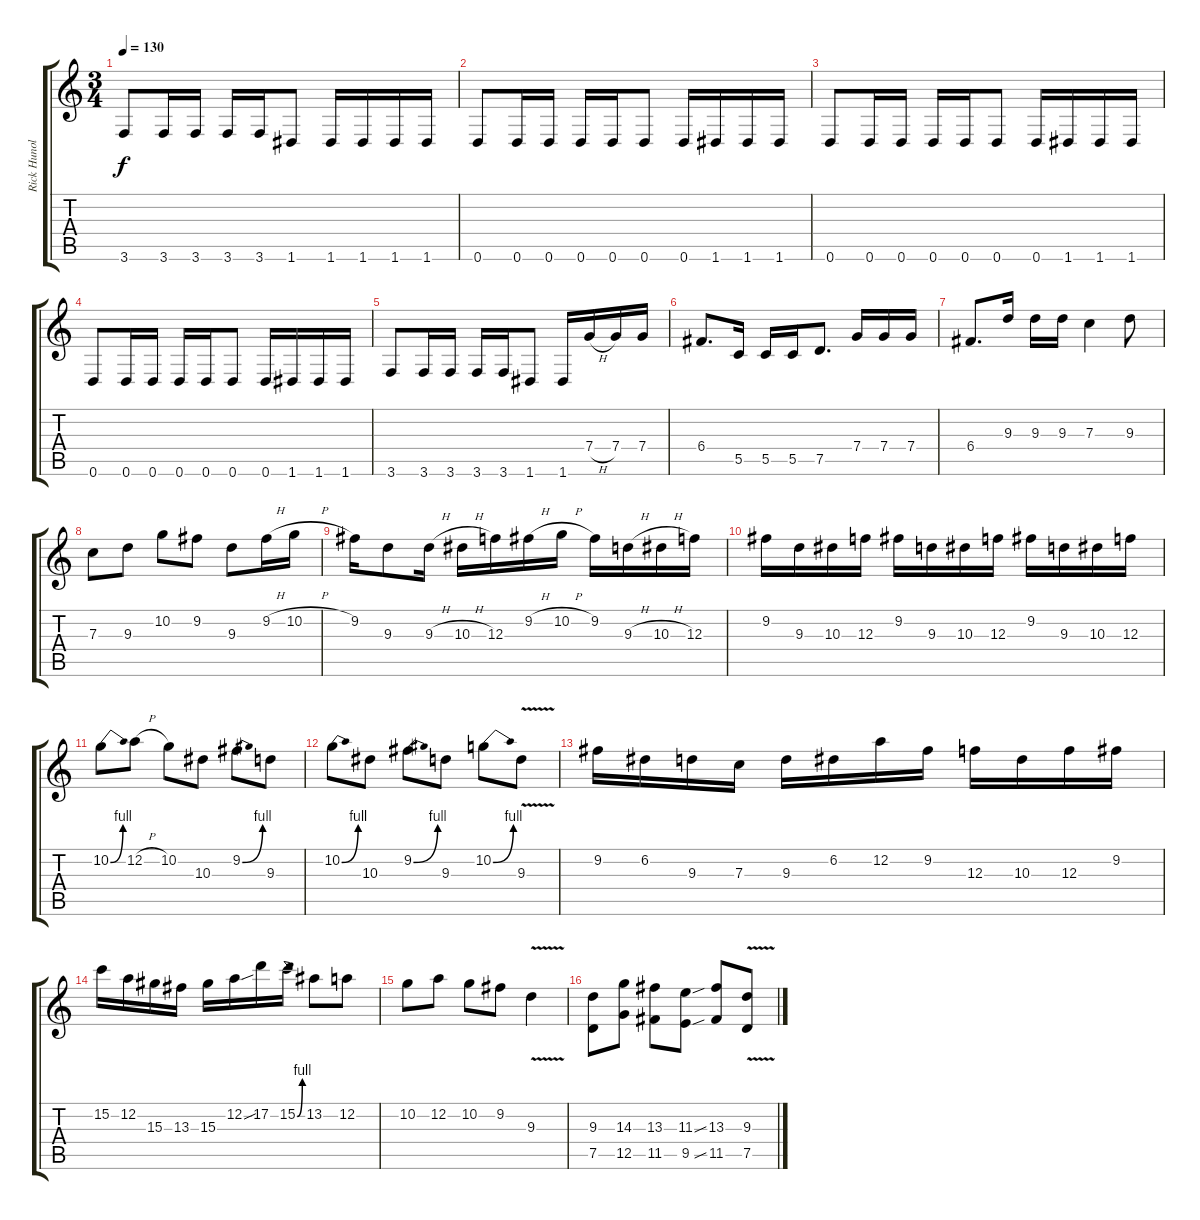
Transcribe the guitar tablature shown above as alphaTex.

\track ("Rick Hunolt" "Rick Hunol") {instrument overdrivenguitar}
\staff {score tabs}
\tuning (D4 A3 F3 C3 G2 D2) {hide}
\ts (3 4)
\tempo 130
\clef g2
\ks c
3.6.8{dy f} 3.6.16 3.6.16 3.6.16 3.6.16 1.6.8 1.6.16 1.6.16 1.6.16 1.6.16 |
0.6.8 0.6.16 0.6.16 0.6.16 0.6.16 0.6.8 0.6.16 1.6.16 1.6.16 1.6.16 |
0.6.8 0.6.16 0.6.16 0.6.16 0.6.16 0.6.8 0.6.16 1.6.16 1.6.16 1.6.16 |
0.6.8 0.6.16 0.6.16 0.6.16 0.6.16 0.6.8 0.6.16 1.6.16 1.6.16 1.6.16 |
3.6.8 3.6.16 3.6.16 3.6.16 3.6.16 1.6.8 1.6.16 7.4{h}.16 7.4.16 7.4.16 |
6.4.8{d} 5.5.16 5.5.16 5.5.16 7.5.8{d} 7.4.16 7.4.16 7.4.16 |
6.4.8{d} 9.3.16 9.3.16 9.3.16 7.3.4 9.3.8 |
7.3.8 9.3.8 10.2.8 9.2.8 9.3.8 9.2{h}.16 10.2{h}.16 |
9.2.16 9.3.8 9.3{h}.16 10.3{h}.16 12.3.16 9.2{h}.16 10.2{h}.16 9.2.16 9.3{h}.16 10.3{h}.16 12.3.16 |
9.2.16 9.3.16 10.3.16 12.3.16 9.2.16 9.3.16 10.3.16 12.3.16 9.2.16 9.3.16 10.3.16 12.3.16 |
10.2{be (bend 0 0 60 4)}.8 12.2{h}.8 10.2.8 10.3.8 9.2{be (bend 0 0 60 4)}.8 9.3.8 |
10.2{be (bend 0 0 60 4)}.8 10.3.8 9.2{be (bend 0 0 60 4)}.8 9.3.8 10.2{be (bend 0 0 60 4)}.8 9.3{v}.8 |
9.2.16 6.2.16 9.3.16 7.3.16 9.3.16 6.2.16 12.2.16 9.2.16 12.3.16 10.3.16 12.3.16 9.2.16 |
15.2.16 12.2.16 15.3.16 13.3.16 15.3.16 12.2{sou}.16 17.2.16 15.2{be (bend 0 0 60 4)}.16 13.2.8 12.2.8 |
10.2.8 12.2.8 10.2.8 9.2.8 9.3{v}.4 |
(9.3 7.5).8 (14.3 12.5).8 (13.3 11.5).8 (11.3{sou} 9.5{sou}).8 (13.3 11.5).8 (9.3{v} 7.5{v}).8
